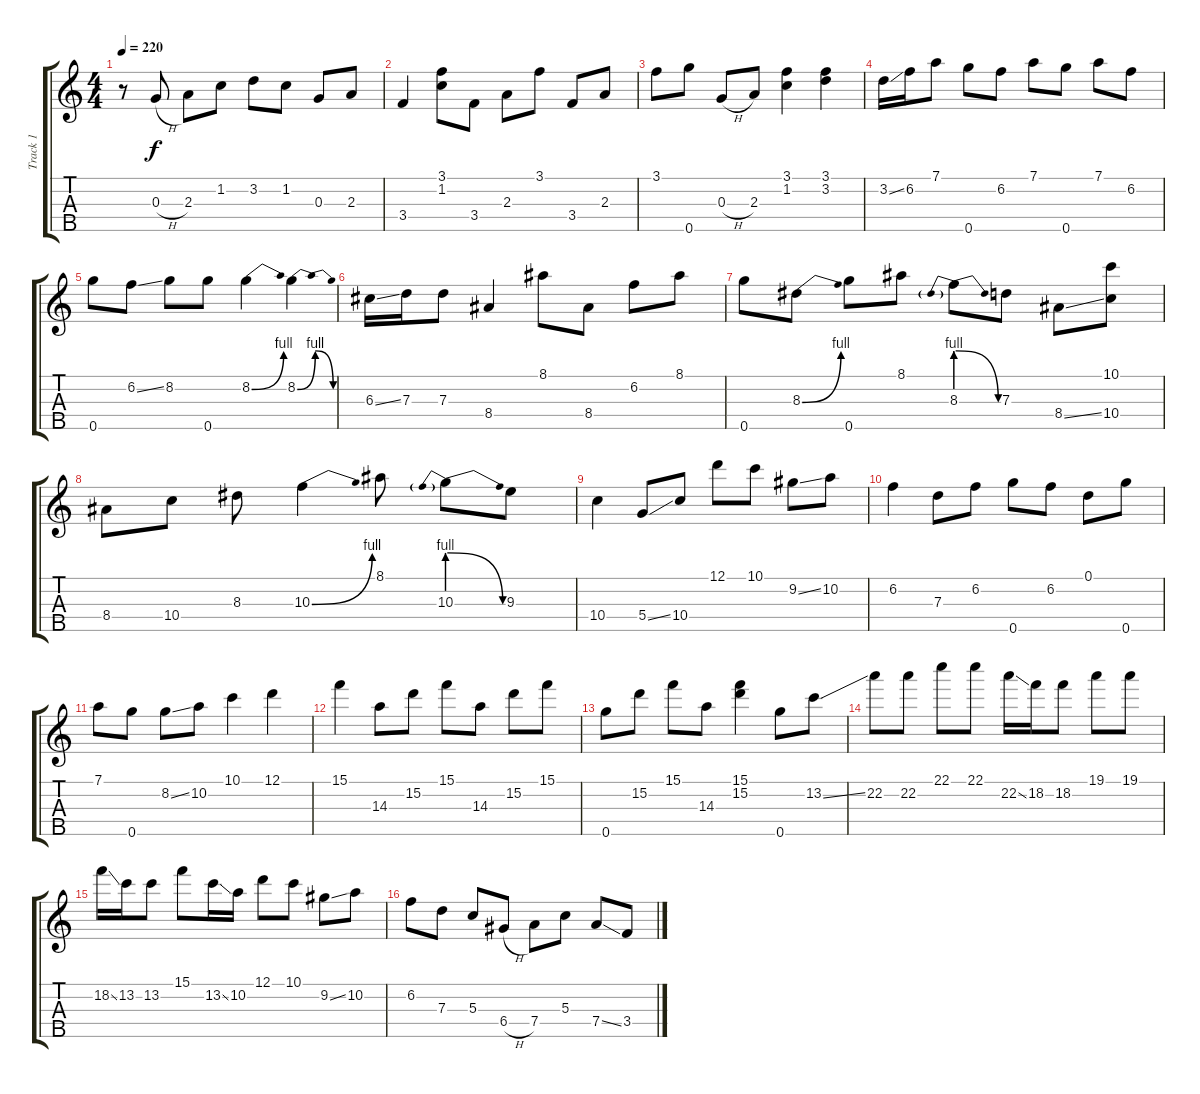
\track ("Track 1" "Track 1") {instrument banjo}
\staff {score tabs}
\tuning (D4 B3 G3 D3 G4) {hide}
\displaytranspose 12
\ts (4 4)
\tempo 220
\clef g2
\ks c
r.8{dy f instrument banjo} 0.3{h}.8 2.3.8 1.2.8 3.2.8 1.2.8 0.3.8 2.3.8 |
3.4.4 (3.1 1.2).8 3.4.8 2.3.8 3.1.8 3.4.8 2.3.8 |
3.1.8 0.5.8 0.3{h}.8 2.3.8 (3.1 1.2).4 (3.1 3.2).4 |
3.2{ss}.16 6.2.16 7.1.8 0.5.8 6.2.8 7.1.8 0.5.8 7.1.8 6.2.8 |
0.5.8 6.2{ss}.8 8.2.8 0.5.8 8.2{be (bend 0 0 60 4)}.4 8.2{be (bendrelease 0 0 30 4 30 4 60 0)}.4 |
6.3{ss}.16 7.3.16 7.3.8 8.4.4 8.1.8 8.4.8 6.2.8 8.1.8 |
0.5.8 8.3{be (bend 0 0 60 4)}.8 0.5.8 8.1.8 8.3{be (prebendrelease 0 4 60 0)}.8 7.3.8 8.4{ss}.8 (10.1 10.4).8 |
8.4.8 10.4.8 8.3.8 10.3{be (bend 0 0 60 4)}.4 8.1.8 10.3{be (prebendrelease 0 4 60 0)}.8 9.3.8 |
10.4.4 5.4{ss}.8 10.4.8 12.1.8 10.1.8 9.2{ss}.8 10.2.8 |
6.2.4 7.3.8 6.2.8 0.5.8 6.2.8 0.1.8 0.5.8 |
7.1.8 0.5.8 8.2{ss}.8 10.2.8 10.1.4 12.1.4 |
15.1.4 14.3.8 15.2.8 15.1.8 14.3.8 15.2.8 15.1.8 |
0.5.8 15.2.8 15.1.8 14.3.8 (15.1 15.2).4 0.5.8 13.2{ss}.8 |
22.2.8 22.2.8 22.1.8 22.1.8 22.2{ss}.16 18.2.16 18.2.8 19.1.8 19.1.8 |
18.2{ss}.16 13.2.16 13.2.8 15.1.8 13.2{ss}.16 10.2.16 12.1.8 10.1.8 9.2{ss}.8 10.2.8 |
6.2.8 7.3.8 5.3.8 6.4{h}.8 7.4.8 5.3.8 7.4{ss}.8 3.4.8
